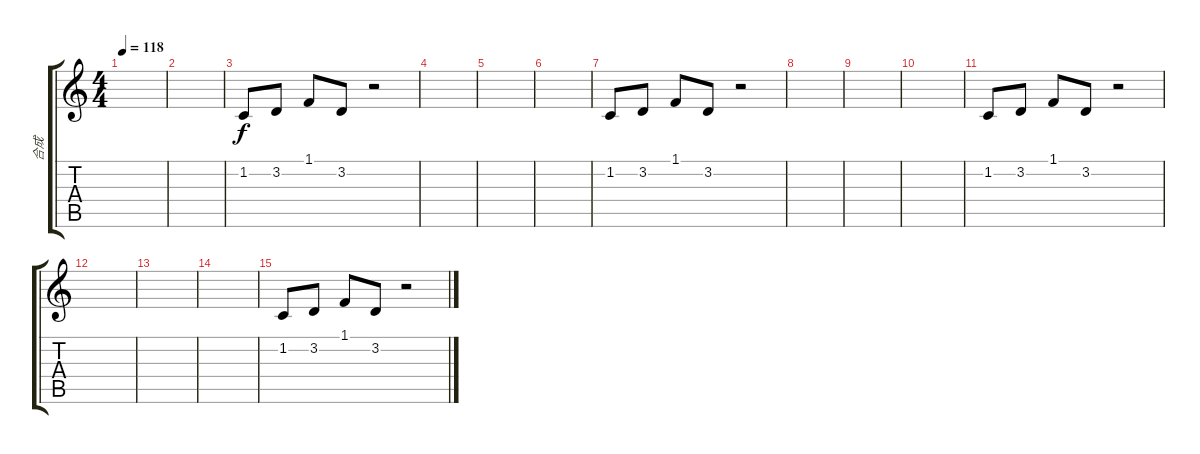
\track ("合成" "合成") {instrument acousticgrandpiano}
\staff {score tabs}
\tuning (E4 B3 G3 D3 A2 E2) {hide}
\ts (4 4)
\tempo 118
\clef g2
\ks c
|
|
1.2.8 3.2.8 1.1.8 3.2.8 r.2 |
|
|
|
1.2.8 3.2.8 1.1.8 3.2.8 r.2 |
|
|
|
1.2.8 3.2.8 1.1.8 3.2.8 r.2 |
|
|
|
1.2.8 3.2.8 1.1.8 3.2.8 r.2
